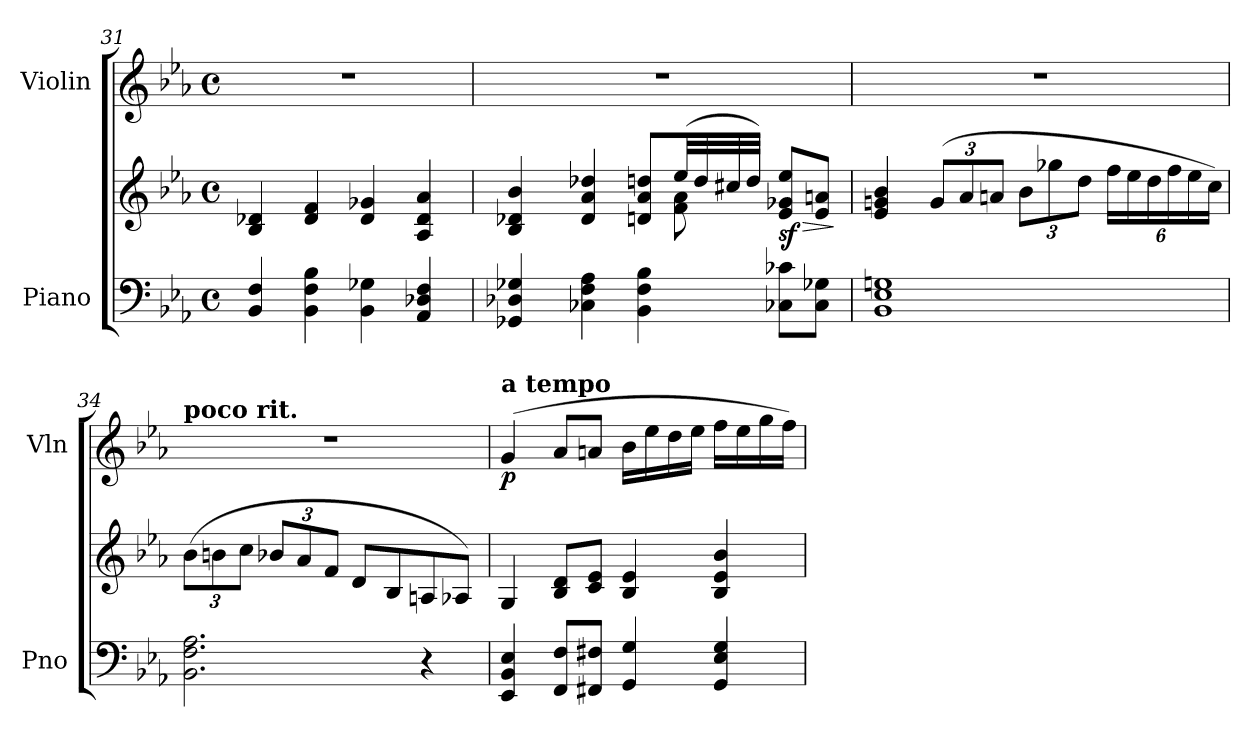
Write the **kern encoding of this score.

**kern	**kern	**dynam	**kern	**dynam
*part2	*part2	*part2	*part1	*part1
*staff3	*staff2	*staff2/3	*staff1	*staff1
*I"Piano	*	*	*I"Violin	*
*I'Pno	*	*	*I'Vln	*
*clefF4	*clefG2	*	*clefG2	*
*k[b-e-a-]	*k[b-e-a-]	*	*k[b-e-a-]	*
*M4/4	*M4/4	*	*M4/4	*
*met(c)	*met(c)	*	*met(c)	*
=31	=31	=31	=31	=31
4BB-/ 4F/	4B-/ 4d-X/	.	1r	.
4BB-\ 4F\ 4B-\	4d-/ 4f/	.	.	.
4BB-\ 4G-X\	4d-/ 4g-X/	.	.	.
4AA-/ 4D-X/ 4F/	4A-/ 4d-/ 4a-/	.	.	.
=32	=32	=32	=32	=32
*	*^	*	*	*
4GG-X/ 4D-X/ 4G-X/	4B-/ 4d-X/ 4b-/	8ryy	.	1r	.
*	*v	*v	*	*	*
4C-X\ 4F\ 4A-\	4d-/ 4a-/ 4dd-X/	.	.	.
4BB-\ 4F\ 4B-\	8dn/ 8a-/ 8ddn/L	.	.	.
*	*^	*	*	*
.	(>32ee-/LL	8f\ 8a-\	.	.	.
.	32dd/	.	.	.	.
.	32cc#X/	.	.	.	.
.	32dd/JJJ)	.	.	.	.
!	!	!	!LO:HP:b	!	!
!	!	!	!LO:DY:n=1:b	!	!
8C-X\ 8c-X\L	8e-/ 8g-X/ 8ee-/L	4ryy	> sf	.	.
8C-\ 8G-X\J	8e-/ 8an/J	.	.	.	.
*	*v	*v	*	*	*
.	.	]	.	.
=33	=33	=33	=33	=33
1BB- 1E- 1Gn	4e-/ 4gn/ 4b-/	.	1r	.
*	*Xbrackettup	*	*	*
.	(>12g/L	.	.	.
.	12a-/	.	.	.
.	12an/J	.	.	.
.	12b-\L	.	.	.
.	12gg-X\	.	.	.
.	12dd\J	.	.	.
.	24ff\LL	.	.	.
.	24ee-\	.	.	.
.	24dd\	.	.	.
.	24ff\	.	.	.
.	24ee-\	.	.	.
.	24cc\JJ)	.	.	.
!!LO:LB:g=z
=34	=34	=34	=34	=34
!	!	!	!LO:TX:a:B:t=poco rit.	!
2.BB-\ 2.F\ 2.A-\	(>12b-\L	.	1r	.
.	12bn\	.	.	.
.	12cc\J	.	.	.
.	12b-X/L	.	.	.
.	12a-/	.	.	.
.	12f/J	.	.	.
.	8d/L	.	.	.
.	8B-/	.	.	.
4r	8An/	.	.	.
.	8A-X/J)	.	.	.
=35	=35	=35	=35	=35
!	!	!	!LO:TX:a:B:t=a tempo	!
!	!	!	!	!LO:DY:b
4EE-/ 4BB-/ 4E-/	4G/	.	(>4g/	p
8FF/ 8F/L	8B-/ 8d/L	.	8a-/L	.
8FF#X/ 8F#X/J	8c/ 8e-/J	.	8an/J	.
4GG/ 4G/	4B-/ 4e-/	.	16b-\LL	.
.	.	.	16ee-\	.
.	.	.	16dd\	.
.	.	.	16ee-\JJ	.
4GG/ 4E-/ 4G/	4B-/ 4e-/ 4b-/	.	16ff\LL	.
.	.	.	16ee-\	.
.	.	.	16gg\	.
.	.	.	16ff\JJ)	.
=	=	=	=	=
*-	*-	*-	*-	*-
